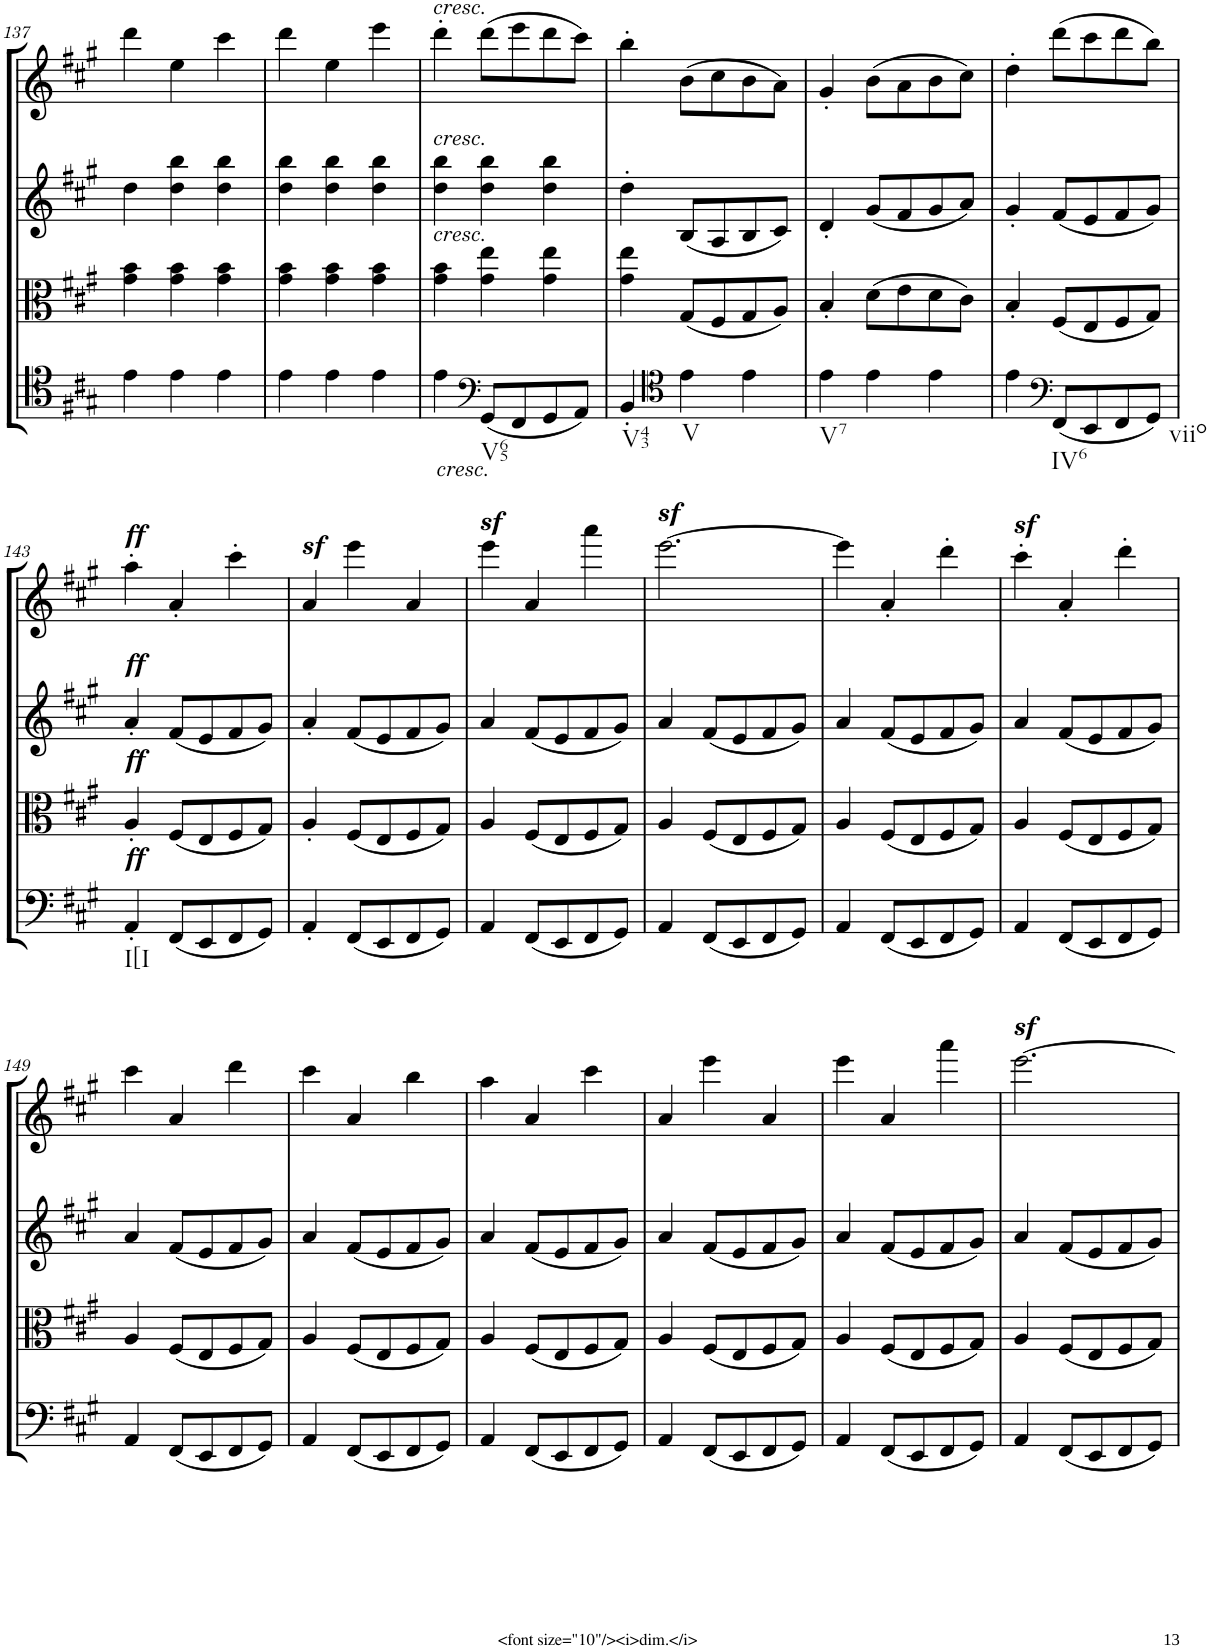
**kern	**kern	**kern	**kern
*part4	*part3	*part2	*part1
*staff4	*staff3	*staff2	*staff1
*I"Cello	*I"Viola	*I"2nd Violin	*I"1st Violin
*	*I'Vla	*I'Vln	*I'Vln
!!LO:PB:g=z
*clefC4	*clefC3	*clefG2	*clefG2
*k[f#c#g#]	*k[f#c#g#]	*k[f#c#g#]	*k[f#c#g#]
*A:	*A:	*A:	*A:
*M3/4	*M3/4	*M3/4	*M3/4
=137	=137	=137	=137
4e\	4g#\ 4b\	4dd\	4ddd\
4e\	4g#\ 4b\	4dd\ 4bb\	4ee\
4e\	4g#\ 4b\	4dd\ 4bb\	4ccc#\
=138	=138	=138	=138
4e\	4g#\ 4b\	4dd\ 4bb\	4ddd\
4e\	4g#\ 4b\	4dd\ 4bb\	4ee\
4e\	4g#\ 4b\	4dd\ 4bb\	4eee\
=139	=139	=139	=139
!	!	!	!LO:TX:a:i:t=cresc.
!	!	!LO:TX:a:i:t=cresc.	!
!	!LO:TX:a:i:t=cresc.	!	!
!LO:TX:b:i:t=cresc.	!	!	!
4e\	4g#\ 4b\	4dd\ 4bb\	4ddd'\
*clefF4	*	*	*
!LO:TX:b:t=V65	!	!	!
(8GG#/L	4g#\ 4ee\	4dd\ 4bb\	(8ddd\L
8FF#/	.	.	8eee\
8GG#/	4g#\ 4ee\	4dd\ 4bb\	8ddd\
8AA/J)	.	.	8ccc#\J)
=140	=140	=140	=140
!LO:TX:b:t=V43	!	!	!
4BB'/	4g#\ 4ee\	4dd'\	4bb'\
*clefC4	*	*	*
!LO:TX:b:t=V	!	!	!
4e\	(8G#/L	(8B/L	(8b\L
.	8F#/	8A/	8cc#\
4e\	8G#/	8B/	8b\
.	8A/J)	8c#/J)	8a\J)
=141	=141	=141	=141
!LO:TX:b:t=V7	!	!	!
4e\	4B'/	4d'/	4g#'/
4e\	(8d\L	(8g#/L	(8b\L
.	8e\	8f#/	8a\
4e\	8d\	8g#/	8b\
.	8c#\J)	8a/J)	8cc#\J)
=142	=142	=142	=142
4e\	4B'/	4g#'/	4dd'\
*clefF4	*	*	*
!LO:TX:b:t=IV6	!	!	!
(8FF#/L	(8F#/L	(8f#/L	(8ddd\L
8EE/	8E/	8e/	8ccc#\
8FF#/	8F#/	8f#/	8ddd\
!LO:TX:b:t=viio	!	!	!
8GG#/J)	8G#/J)	8g#/J)	8bb\J)
!!LO:LB:g=z
=143	=143	=143	=143
!	!	!	!LO:TX:a:Bi:t=ff
!	!	!LO:TX:a:Bi:t=ff	!
!	!LO:TX:a:Bi:t=ff	!	!
!LO:TX:a:Bi:t=ff	!	!	!
!LO:TX:b:t=I[I	!	!	!
4AA'/	4A'/	4a'/	4aa'\
(8FF#/L	(8F#/L	(8f#/L	4a'/
8EE/	8E/	8e/	.
8FF#/	8F#/	8f#/	4ccc#'\
8GG#/J)	8G#/J)	8g#/J)	.
=144	=144	=144	=144
!	!	!	!LO:TX:a:Bi:t=sf
4AA'/	4A'/	4a'/	4a/
(8FF#/L	(8F#/L	(8f#/L	4eee\
8EE/	8E/	8e/	.
8FF#/	8F#/	8f#/	4a/
8GG#/J)	8G#/J)	8g#/J)	.
=145	=145	=145	=145
!	!	!	!LO:TX:a:Bi:t=sf
4AA/	4A/	4a/	4eee\
(8FF#/L	(8F#/L	(8f#/L	4a/
8EE/	8E/	8e/	.
8FF#/	8F#/	8f#/	4aaa\
8GG#/J)	8G#/J)	8g#/J)	.
=146	=146	=146	=146
!	!	!	!LO:TX:a:Bi:t=sf
4AA/	4A/	4a/	[2.eee\
(8FF#/L	(8F#/L	(8f#/L	.
8EE/	8E/	8e/	.
8FF#/	8F#/	8f#/	.
8GG#/J)	8G#/J)	8g#/J)	.
=147	=147	=147	=147
4AA/	4A/	4a/	4eee\]
(8FF#/L	(8F#/L	(8f#/L	4a'/
8EE/	8E/	8e/	.
8FF#/	8F#/	8f#/	4ddd'\
8GG#/J)	8G#/J)	8g#/J)	.
=148	=148	=148	=148
!	!	!	!LO:TX:a:Bi:t=sf
4AA/	4A/	4a/	4ccc#'\
(8FF#/L	(8F#/L	(8f#/L	4a'/
8EE/	8E/	8e/	.
8FF#/	8F#/	8f#/	4ddd'\
8GG#/J)	8G#/J)	8g#/J)	.
!!LO:LB:g=z
=149	=149	=149	=149
4AA/	4A/	4a/	4ccc#\
(8FF#/L	(8F#/L	(8f#/L	4a/
8EE/	8E/	8e/	.
8FF#/	8F#/	8f#/	4ddd\
8GG#/J)	8G#/J)	8g#/J)	.
=150	=150	=150	=150
4AA/	4A/	4a/	4ccc#\
(8FF#/L	(8F#/L	(8f#/L	4a/
8EE/	8E/	8e/	.
8FF#/	8F#/	8f#/	4bb\
8GG#/J)	8G#/J)	8g#/J)	.
=151	=151	=151	=151
4AA/	4A/	4a/	4aa\
(8FF#/L	(8F#/L	(8f#/L	4a/
8EE/	8E/	8e/	.
8FF#/	8F#/	8f#/	4ccc#\
8GG#/J)	8G#/J)	8g#/J)	.
=152	=152	=152	=152
4AA/	4A/	4a/	4a/
(8FF#/L	(8F#/L	(8f#/L	4eee\
8EE/	8E/	8e/	.
8FF#/	8F#/	8f#/	4a/
8GG#/J)	8G#/J)	8g#/J)	.
=153	=153	=153	=153
4AA/	4A/	4a/	4eee\
(8FF#/L	(8F#/L	(8f#/L	4a/
8EE/	8E/	8e/	.
8FF#/	8F#/	8f#/	4aaa\
8GG#/J)	8G#/J)	8g#/J)	.
=154	=154	=154	=154
!	!	!	!LO:TX:a:Bi:t=sf
4AA/	4A/	4a/	[2.eee\
(8FF#/L	(8F#/L	(8f#/L	.
8EE/	8E/	8e/	.
8FF#/	8F#/	8f#/	.
8GG#/J)	8G#/J)	8g#/J)	.
=	=	=	=
*-	*-	*-	*-
